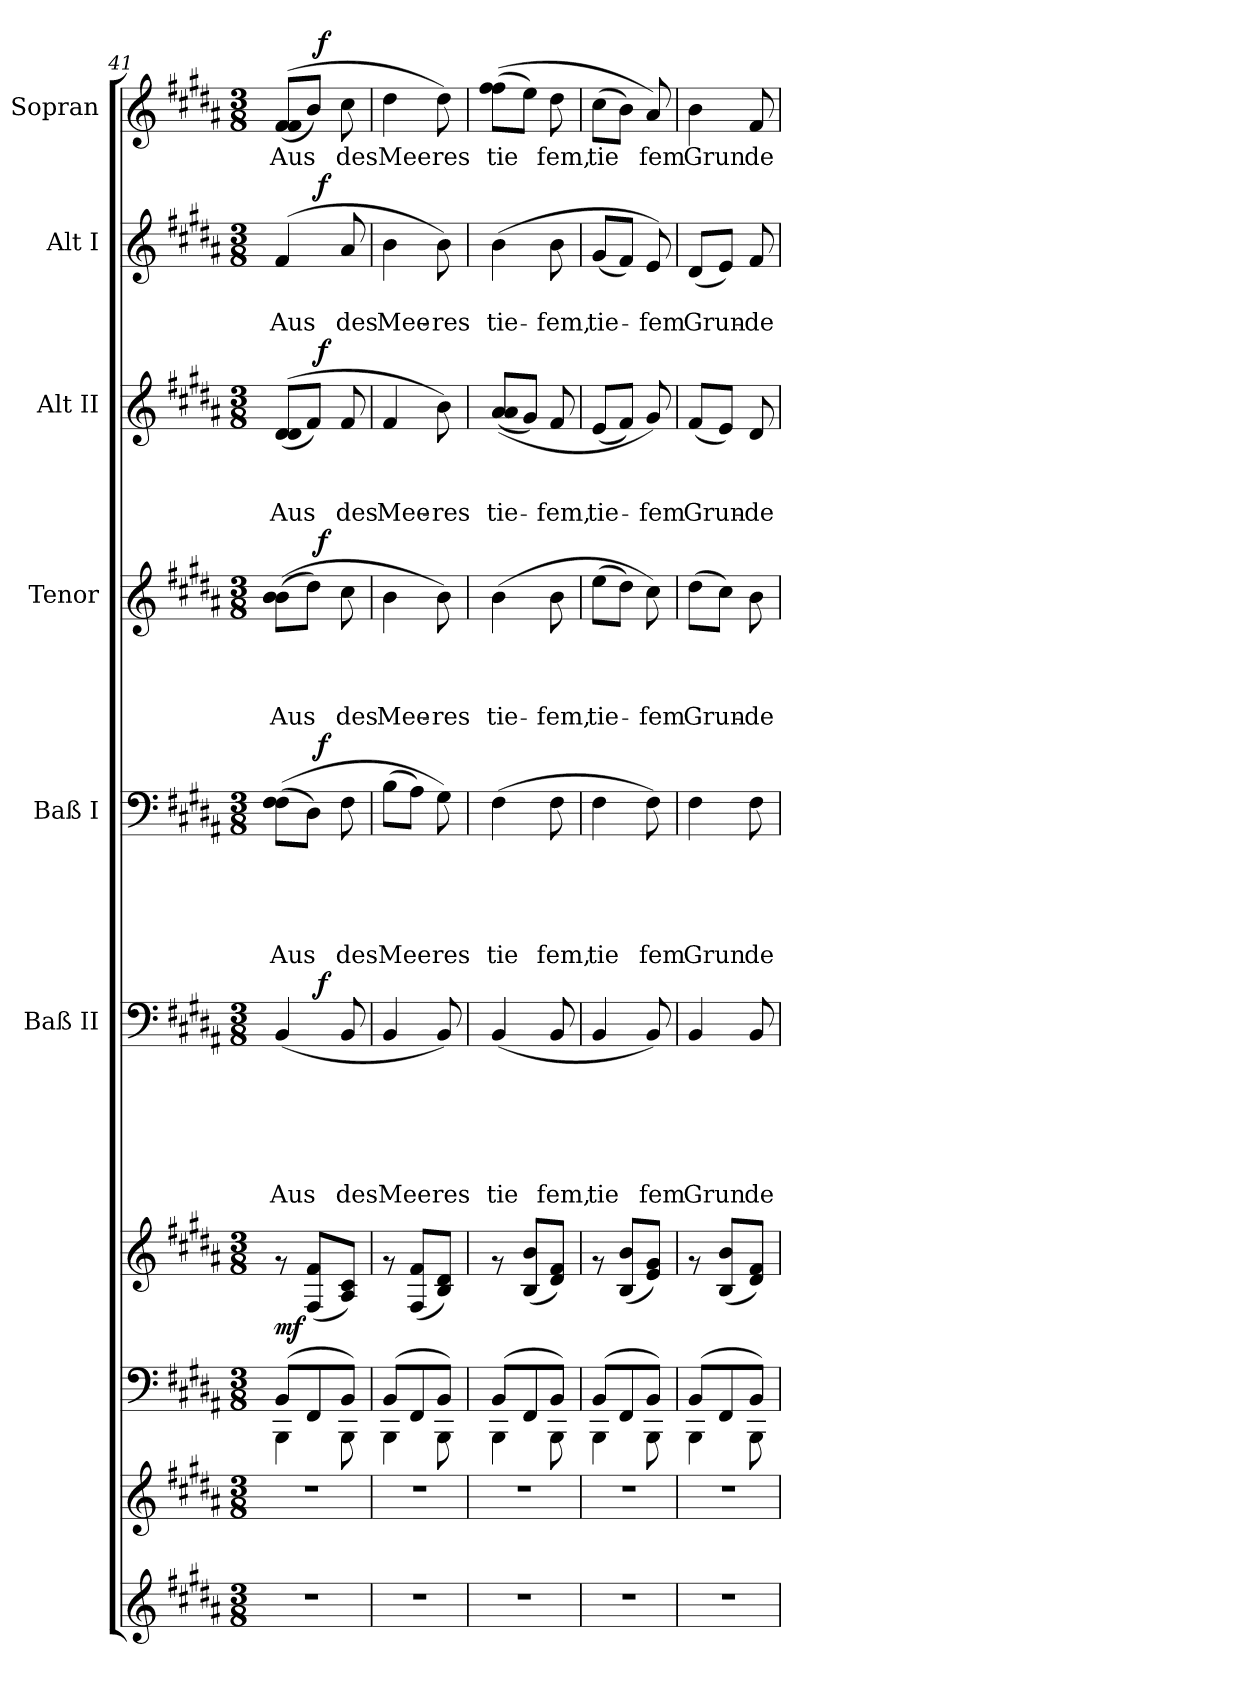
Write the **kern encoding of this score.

**kern	**kern	**kern	**kern	**dynam	**kern	**text	**text	**text	**text	**text	**text	**dynam	**kern	**text	**text	**text	**text	**text	**dynam	**kern	**text	**text	**text	**text	**dynam	**kern	**text	**text	**text	**dynam	**kern	**text	**text	**dynam	**kern	**text	**dynam
*part10	*part9	*part8	*part7	*part7	*part6	*part6	*part6	*part6	*part6	*part6	*part6	*part6	*part5	*part5	*part5	*part5	*part5	*part5	*part5	*part4	*part4	*part4	*part4	*part4	*part4	*part3	*part3	*part3	*part3	*part3	*part2	*part2	*part2	*part2	*part1	*part1	*part1
*staff10	*staff9	*staff8	*staff7	*staff7	*staff6	*staff6	*staff6	*staff6	*staff6	*staff6	*staff6	*staff6	*staff5	*staff5	*staff5	*staff5	*staff5	*staff5	*staff5	*staff4	*staff4	*staff4	*staff4	*staff4	*staff4	*staff3	*staff3	*staff3	*staff3	*staff3	*staff2	*staff2	*staff2	*staff2	*staff1	*staff1	*staff1
*	*	*	*	*	*I"Baß II	*	*	*	*	*	*	*	*I"Baß I	*	*	*	*	*	*	*I"Tenor	*	*	*	*	*	*I"Alt II	*	*	*	*	*I"Alt I	*	*	*	*I"Sopran	*	*
*	*	*	*	*	*I'B.II	*	*	*	*	*	*	*	*I'B.I	*	*	*	*	*	*	*I'T	*	*	*	*	*	*I'A.II	*	*	*	*	*I'A.I	*	*	*	*I'S	*	*
!!LO:PB:g=z
*clefG2	*clefG2	*clefF4	*clefG2	*	*clefF4	*	*	*	*	*	*	*	*clefF4	*	*	*	*	*	*	*clefG2	*	*	*	*	*	*clefG2	*	*	*	*	*clefG2	*	*	*	*clefG2	*	*
*k[f#c#g#d#a#]	*k[f#c#g#d#a#]	*k[f#c#g#d#a#]	*k[f#c#g#d#a#]	*	*k[f#c#g#d#a#]	*	*	*	*	*	*	*	*k[f#c#g#d#a#]	*	*	*	*	*	*	*k[f#c#g#d#a#]	*	*	*	*	*	*k[f#c#g#d#a#]	*	*	*	*	*k[f#c#g#d#a#]	*	*	*	*k[f#c#g#d#a#]	*	*
*B:	*B:	*B:	*B:	*	*B:	*	*	*	*	*	*	*	*B:	*	*	*	*	*	*	*B:	*	*	*	*	*	*B:	*	*	*	*	*B:	*	*	*	*B:	*	*
*M3/8	*M3/8	*M3/8	*M3/8	*	*M3/8	*	*	*	*	*	*	*	*M3/8	*	*	*	*	*	*	*M3/8	*	*	*	*	*	*M3/8	*	*	*	*	*M3/8	*	*	*	*M3/8	*	*
=41	=41	=41	=41	=41	=41	=41	=41	=41	=41	=41	=41	=41	=41	=41	=41	=41	=41	=41	=41	=41	=41	=41	=41	=41	=41	=41	=41	=41	=41	=41	=41	=41	=41	=41	=41	=41	=41
*	*	*^	*	*	*	*	*	*	*	*	*	*	*	*	*	*	*	*	*	*	*	*	*	*	*	*	*	*	*	*	*	*	*	*	*	*	*
!	!	!	!	!	!	!	!	!	!	!	!	!	!	!	!	!	!	!	!	!	!	!	!	!	!	!	!	!	!	!	!	!LO:TX:a:i:t=poco espress.	!	!	!	!	!	!
!	!	!	!	!	!	!	!	!	!	!	!	!	!	!	!	!	!	!	!	!	!	!	!	!	!	!	!LO:TX:a:i:t=poco espress.	!	!	!	!	!	!	!	!	!	!	!
!	!	!	!	!	!	!	!	!	!	!	!	!	!	!	!	!	!	!	!	!	!LO:TX:a:i:t=poco espress.	!	!	!	!	!	!	!	!	!	!	!	!	!	!	!	!	!
!	!	!	!	!	!	!	!	!	!	!	!	!	!	!LO:TX:a:i:t=poco espress.	!	!	!	!	!	!	!	!	!	!	!	!	!	!	!	!	!	!	!	!	!	!	!	!
!	!	!	!	!	!	!LO:TX:a:i:t=poco espress.	!	!	!	!	!	!	!	!	!	!	!	!	!	!	!	!	!	!	!	!	!	!	!	!	!	!	!	!	!	!	!	!
!	!	!	!	!	!LO:DY:b	!	!	!	!	!	!	!LO:LY:b	!	!	!	!	!	!	!LO:LY:b	!	!	!	!	!	!LO:LY:b	!	!	!	!	!LO:LY:b	!	!	!	!LO:LY:b	!	!	!LO:LY:b	!
*	*	*	*	*	*	*^	*	*	*	*	*	*	*	*^	*	*	*	*	*	*	*^	*	*	*	*	*	*^	*	*	*	*	*^	*	*	*	*^	*	*
4.r	4.r	(>8BB/L	4BBB\	8rf	mf	(<4BB/	8ryy	.	.	.	.	.	Aus	.	(>(>8F#\ 8F#\L	8ryy	.	.	.	.	Aus	.	(>(>8b\ 8b\L	8ryy	.	.	.	Aus	.	(<(>8d#/ 8d#/L	8ryy	.	.	Aus	.	(>4f#/	8ryy	.	Aus	.	(<(>8f#/ 8f#/L	8ryy	Aus	.
.	.	8FF#/	.	(<8F#/ 8f#/L	.	.	32ryy	.	.	.	.	.	.	.	8D#\J)	32ryy	.	.	.	.	.	.	8dd#\J)	32ryy	.	.	.	.	.	8f#/J)	32ryy	.	.	.	.	.	32ryy	.	.	.	8b/J)	32ryy	.	.
!	!	!	!	!	!	!	!	!	!	!	!	!	!	!LO:DY:a	!	!	!	!	!	!	!	!LO:DY:a	!	!	!	!	!	!	!LO:DY:a	!	!	!	!	!	!LO:DY:a	!	!	!	!	!LO:DY:a	!	!	!	!LO:DY:a
.	.	.	.	.	.	.	8..ryy	.	.	.	.	.	.	f	.	8..ryy	.	.	.	.	.	f	.	8..ryy	.	.	.	.	f	.	8..ryy	.	.	.	f	.	8..ryy	.	.	f	.	8..ryy	.	f
!	!	!	!	!	!	!	!	!	!	!	!	!	!LO:LY:b	!	!	!	!	!	!	!	!LO:LY:b	!	!	!	!	!	!	!LO:LY:b	!	!	!	!	!	!LO:LY:b	!	!	!	!	!LO:LY:b	!	!	!	!LO:LY:b	!
.	.	8BB/J)	8BBB\	8A#/ 8c#/J)	.	8BB/	.	.	.	.	.	.	des	.	8F#\	.	.	.	.	.	des	.	8cc#\	.	.	.	.	des	.	8f#/	.	.	.	des	.	8a#/	.	.	des	.	8cc#\	.	des	.
=42!	=42!	=42!	=42!	=42!	=42!	=42!	=42!	=42!	=42!	=42!	=42!	=42!	=42!	=42!	=42!	=42!	=42!	=42!	=42!	=42!	=42!	=42!	=42!	=42!	=42!	=42!	=42!	=42!	=42!	=42!	=42!	=42!	=42!	=42!	=42!	=42!	=42!	=42!	=42!	=42!	=42!	=42!	=42!	=42!
!	!	!	!	!	!	!	!	!	!	!	!	!	!LO:LY:b	!	!	!	!	!	!	!	!LO:LY:b	!	!	!	!	!	!	!LO:LY:b	!	!	!	!	!	!LO:LY:b	!	!	!	!	!LO:LY:b	!	!	!	!LO:LY:b	!
*	*	*	*	*	*	*v	*v	*	*	*	*	*	*	*	*	*	*	*	*	*	*	*	*v	*v	*	*	*	*	*	*v	*v	*	*	*	*	*v	*v	*	*	*	*v	*v	*	*
*	*	*	*	*	*	*	*	*	*	*	*	*	*	*v	*v	*	*	*	*	*	*	*	*	*	*	*	*	*	*	*	*	*	*	*	*	*	*	*	*
4.r	4.r	(>8BB/L	4BBB\	8rf	.	4BB/	.	.	.	.	.	Mee	.	(>8B\L	.	.	.	.	Mee	.	4b\	.	.	.	Mee-	.	4f#/	.	.	Mee-	.	4b\	.	Mee-	.	4dd#\	Mee	.
.	.	8FF#/	.	(<8F#/ 8f#/L	.	.	.	.	.	.	.	.	.	8A#\J)	.	.	.	.	.	.	.	.	.	.	.	.	.	.	.	.	.	.	.	.	.	.	.	.
!	!	!	!	!	!	!	!	!	!	!	!	!LO:LY:b	!	!	!	!	!	!	!LO:LY:b	!	!	!	!	!	!LO:LY:b	!	!	!	!	!LO:LY:b	!	!	!	!LO:LY:b	!	!	!LO:LY:b	!
.	.	8BB/J)	8BBB\	8B/ 8d#/J)	.	8BB/)	.	.	.	.	.	res	.	8G#\)	.	.	.	.	res	.	8b\)	.	.	.	-res	.	8b\)	.	.	-res	.	8b\)	.	-res	.	8dd#\)	res	.
=43!	=43!	=43!	=43!	=43!	=43!	=43!	=43!	=43!	=43!	=43!	=43!	=43!	=43!	=43!	=43!	=43!	=43!	=43!	=43!	=43!	=43!	=43!	=43!	=43!	=43!	=43!	=43!	=43!	=43!	=43!	=43!	=43!	=43!	=43!	=43!	=43!	=43!	=43!
!	!	!	!	!	!	!	!	!	!	!	!	!LO:LY:b	!	!	!	!	!	!	!LO:LY:b	!	!	!	!	!	!LO:LY:b	!	!	!	!	!LO:LY:b	!	!	!	!LO:LY:b	!	!	!LO:LY:b	!
4.r	4.r	(>8BB/L	4BBB\	8rf	.	(<4BB/	.	.	.	.	.	tie	.	(>4F#\	.	.	.	.	tie	.	(>4b\	.	.	.	tie-	.	(<(>8a#/ 8a#/L	.	.	tie-	.	(>4b\	.	tie-	.	(>(>8ff#\ 8ff#\L	tie	.
.	.	8FF#/	.	(<8B/ 8b/L	.	.	.	.	.	.	.	.	.	.	.	.	.	.	.	.	.	.	.	.	.	.	8g#/J)	.	.	.	.	.	.	.	.	8ee\J)	.	.
!	!	!	!	!	!	!	!	!	!	!	!	!LO:LY:b	!	!	!	!	!	!	!LO:LY:b	!	!	!	!	!	!LO:LY:b	!	!	!	!	!LO:LY:b	!	!	!	!LO:LY:b	!	!	!LO:LY:b	!
.	.	8BB/J)	8BBB\	8d#/ 8f#/J)	.	8BB/	.	.	.	.	.	fem,	.	8F#\	.	.	.	.	fem,	.	8b\	.	.	.	-fem,	.	8f#/	.	.	-fem,	.	8b\	.	-fem,	.	8dd#\	fem,	.
=44!	=44!	=44!	=44!	=44!	=44!	=44!	=44!	=44!	=44!	=44!	=44!	=44!	=44!	=44!	=44!	=44!	=44!	=44!	=44!	=44!	=44!	=44!	=44!	=44!	=44!	=44!	=44!	=44!	=44!	=44!	=44!	=44!	=44!	=44!	=44!	=44!	=44!	=44!
!	!	!	!	!	!	!	!	!	!	!	!	!LO:LY:b	!	!	!	!	!	!	!LO:LY:b	!	!	!	!	!	!LO:LY:b	!	!	!	!	!LO:LY:b	!	!	!	!LO:LY:b	!	!	!LO:LY:b	!
4.r	4.r	(>8BB/L	4BBB\	8rf	.	4BB/	.	.	.	.	.	tie	.	4F#\	.	.	.	.	tie	.	(>8ee\L	.	.	.	tie-	.	(<8e/L	.	.	tie-	.	(<8g#/L	.	tie-	.	(>8cc#\L	tie	.
.	.	8FF#/	.	(<8B/ 8b/L	.	.	.	.	.	.	.	.	.	.	.	.	.	.	.	.	8dd#\J)	.	.	.	.	.	8f#/J)	.	.	.	.	8f#/J)	.	.	.	8b\J)	.	.
!	!	!	!	!	!	!	!	!	!	!	!	!LO:LY:b	!	!	!	!	!	!	!LO:LY:b	!	!	!	!	!	!LO:LY:b	!	!	!	!	!LO:LY:b	!	!	!	!LO:LY:b	!	!	!LO:LY:b	!
.	.	8BB/J)	8BBB\	8e/ 8g#/J)	.	8BB/)	.	.	.	.	.	fem	.	8F#\)	.	.	.	.	fem	.	8cc#\)	.	.	.	-fem	.	8g#/)	.	.	-fem	.	8e/)	.	-fem	.	8a#/)	fem	.
=45!	=45!	=45!	=45!	=45!	=45!	=45!	=45!	=45!	=45!	=45!	=45!	=45!	=45!	=45!	=45!	=45!	=45!	=45!	=45!	=45!	=45!	=45!	=45!	=45!	=45!	=45!	=45!	=45!	=45!	=45!	=45!	=45!	=45!	=45!	=45!	=45!	=45!	=45!
!	!	!	!	!	!	!	!	!	!	!	!	!LO:LY:b	!	!	!	!	!	!	!LO:LY:b	!	!	!	!	!	!LO:LY:b	!	!	!	!	!LO:LY:b	!	!	!	!LO:LY:b	!	!	!LO:LY:b	!
4.r	4.r	(>8BB/L	4BBB\	8rf	.	4BB/	.	.	.	.	.	Grun	.	4F#\	.	.	.	.	Grun	.	(>8dd#\L	.	.	.	Grun-	.	(<8f#/L	.	.	Grun-	.	(<8d#/L	.	Grun-	.	4b\	Grun	.
.	.	8FF#/	.	(<8B/ 8b/L	.	.	.	.	.	.	.	.	.	.	.	.	.	.	.	.	8cc#\J)	.	.	.	.	.	8e/J)	.	.	.	.	8e/J)	.	.	.	.	.	.
!	!	!	!	!	!	!	!	!	!	!	!	!LO:LY:b	!	!	!	!	!	!	!LO:LY:b	!	!	!	!	!	!LO:LY:b	!	!	!	!	!LO:LY:b	!	!	!	!LO:LY:b	!	!	!LO:LY:b	!
.	.	8BB/J)	8BBB\	8d#/ 8f#/J)	.	8BB/	.	.	.	.	.	de	.	8F#\	.	.	.	.	de	.	8b\	.	.	.	-de	.	8d#/	.	.	-de	.	8f#/	.	-de	.	8f#/	de	.
*	*	*v	*v	*	*	*	*	*	*	*	*	*	*	*	*	*	*	*	*	*	*	*	*	*	*	*	*	*	*	*	*	*	*	*	*	*	*	*
=!	=!	=!	=!	=!	=!	=!	=!	=!	=!	=!	=!	=!	=!	=!	=!	=!	=!	=!	=!	=!	=!	=!	=!	=!	=!	=!	=!	=!	=!	=!	=!	=!	=!	=!	=!	=!	=!
*-	*-	*-	*-	*-	*-	*-	*-	*-	*-	*-	*-	*-	*-	*-	*-	*-	*-	*-	*-	*-	*-	*-	*-	*-	*-	*-	*-	*-	*-	*-	*-	*-	*-	*-	*-	*-	*-
